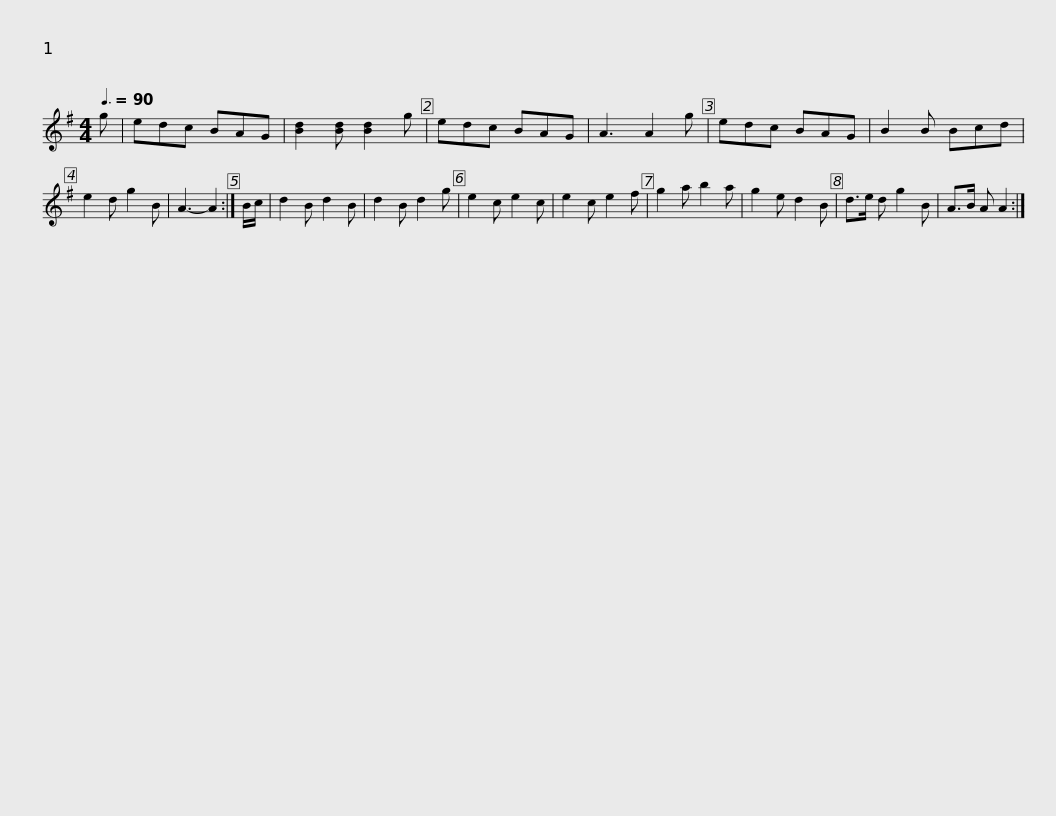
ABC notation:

X:1
L:1/8
Q:3/8=90
M:4/4
I:linebreak $
K:G
V:1 treble
V:1
 g | edc BAG | [Bd]2 [Bd] [Bd]2 g | edc BAG | A3 A2 g | %5
 edc BAG | B2 B Bcd | e2 d g2 B | A3- A2 :| B/c/ |$ %10
 d2 B d2 B | d2 B d2 g | e2 c e2 c | e2 c e2 f | g2 a b2 a | %15
 g2 e d2 B | d>e d g2 B | A>B A A2 :| %18
